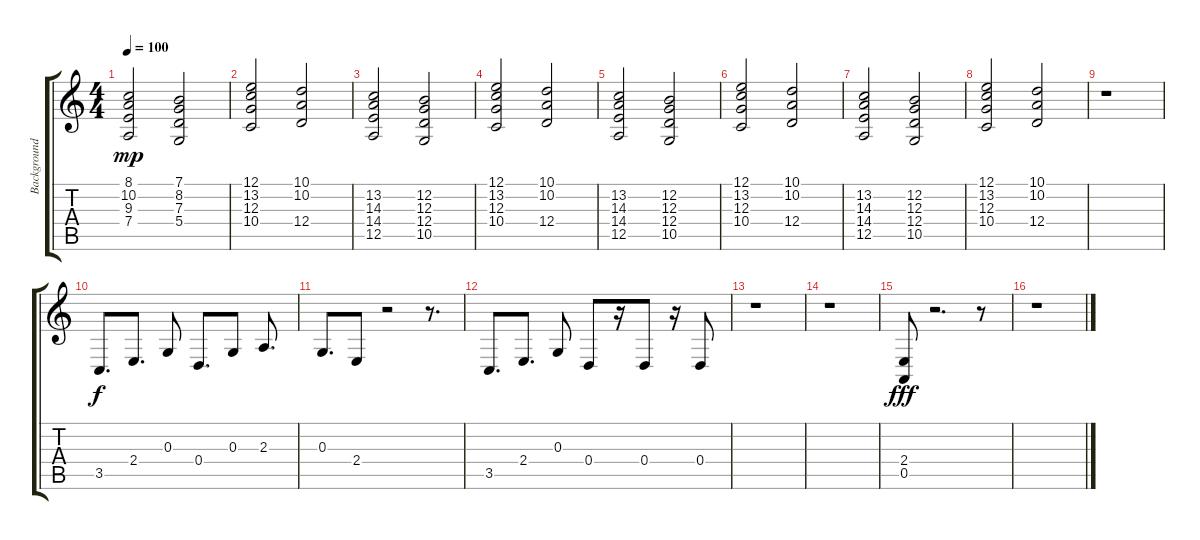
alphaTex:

\track ("BackgroundSound" "Background") {instrument synthstrings2}
\staff {score tabs}
\tuning (E4 B3 G3 D3 A2 E2) {hide}
\ts (4 4)
\tempo 100
\clef g2
\ks c
(8.1 10.2 9.3 7.4).2{dy mp} (7.1 8.2 7.3 5.4).2 |
(12.1 13.2 12.3 10.4).2 (10.1 10.2 12.4).2 |
(13.2 14.3 14.4 12.5).2 (12.2 12.3 12.4 10.5).2 |
(12.1 13.2 12.3 10.4).2 (10.1 10.2 12.4).2 |
(13.2 14.3 14.4 12.5).2 (12.2 12.3 12.4 10.5).2 |
(12.1 13.2 12.3 10.4).2 (10.1 10.2 12.4).2 |
(13.2 14.3 14.4 12.5).2 (12.2 12.3 12.4 10.5).2 |
(12.1 13.2 12.3 10.4).2 (10.1 10.2 12.4).2 |
r.1 |
3.5.8{d dy f volume 14 balance 12 instrument lead3calliope} 2.4.8{d} 0.3.8 0.4.8{d} 0.3.8 2.3.8{d} |
0.3.8{d} 2.4.8 r.2 r.8{d} |
3.5.8{d} 2.4.8{d} 0.3.8 0.4.8 r.16 0.4.8 r.16 0.4.8 |
r.1 |
r.1 |
(2.4 0.5).8{dy fff volume 16 instrument distortionguitar} r.2{d} r.8 |
r.1
